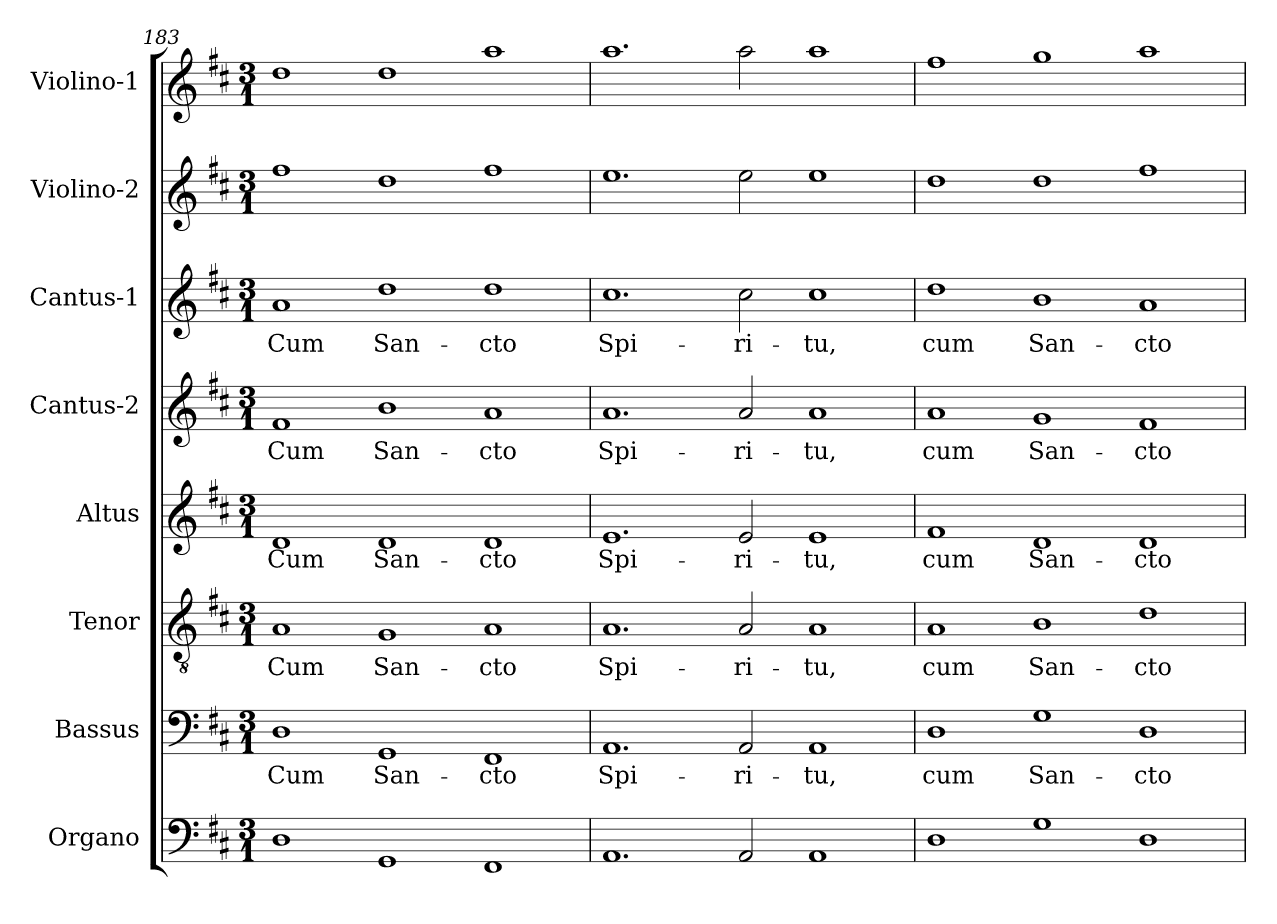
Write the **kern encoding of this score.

**kern	**kern	**text	**kern	**text	**kern	**text	**kern	**text	**kern	**text	**kern	**kern
*part8	*part7	*part7	*part6	*part6	*part5	*part5	*part4	*part4	*part3	*part3	*part2	*part1
*staff8	*staff7	*staff7	*staff6	*staff6	*staff5	*staff5	*staff4	*staff4	*staff3	*staff3	*staff2	*staff1
*I"Organo	*I"Bassus	*	*I"Tenor	*	*I"Altus	*	*I"Cantus-2	*	*I"Cantus-1	*	*I"Violino-2	*I"Violino-1
*I'Og	*I'B	*	*I'T	*	*I'A	*	*I'C2	*	*I'C1	*	*I'V2	*I'V1
!!LO:PB:g=z
*clefF4	*clefF4	*	*clefGv2	*	*clefG2	*	*clefG2	*	*clefG2	*	*clefG2	*clefG2
*k[f#c#]	*k[f#c#]	*	*k[f#c#]	*	*k[f#c#]	*	*k[f#c#]	*	*k[f#c#]	*	*k[f#c#]	*k[f#c#]
*D:	*D:	*	*D:	*	*D:	*	*D:	*	*D:	*	*D:	*D:
*M3/1	*M3/1	*	*M3/1	*	*M3/1	*	*M3/1	*	*M3/1	*	*M3/1	*M3/1
=183	=183	=183	=183	=183	=183	=183	=183	=183	=183	=183	=183	=183
!	!	!LO:LY:b	!	!	!	!	!	!	!	!	!	!
!	!	!	!	!LO:LY:b	!	!	!	!	!	!	!	!
!	!	!	!	!	!	!LO:LY:b	!	!	!	!	!	!
!	!	!	!	!	!	!	!	!LO:LY:b	!	!	!	!
!	!	!	!	!	!	!	!	!	!	!LO:LY:b	!	!
1D	1D	Cum	1A	Cum	1d	Cum	1f#	Cum	1a	Cum	1ff#	1dd
!	!	!LO:LY:b	!	!	!	!	!	!	!	!	!	!
!	!	!	!	!LO:LY:b	!	!	!	!	!	!	!	!
!	!	!	!	!	!	!LO:LY:b	!	!	!	!	!	!
!	!	!	!	!	!	!	!	!LO:LY:b	!	!	!	!
!	!	!	!	!	!	!	!	!	!	!LO:LY:b	!	!
1GG	1GG	San-	1G	San-	1d	San-	1b	San-	1dd	San-	1dd	1dd
!	!	!LO:LY:b	!	!	!	!	!	!	!	!	!	!
!	!	!	!	!LO:LY:b	!	!	!	!	!	!	!	!
!	!	!	!	!	!	!LO:LY:b	!	!	!	!	!	!
!	!	!	!	!	!	!	!	!LO:LY:b	!	!	!	!
!	!	!	!	!	!	!	!	!	!	!LO:LY:b	!	!
1FF#	1FF#	-cto	1A	-cto	1d	-cto	1a	-cto	1dd	-cto	1ff#	1aa
=184	=184	=184	=184	=184	=184	=184	=184	=184	=184	=184	=184	=184
!	!	!LO:LY:b	!	!	!	!	!	!	!	!	!	!
!	!	!	!	!LO:LY:b	!	!	!	!	!	!	!	!
!	!	!	!	!	!	!LO:LY:b	!	!	!	!	!	!
!	!	!	!	!	!	!	!	!LO:LY:b	!	!	!	!
!	!	!	!	!	!	!	!	!	!	!LO:LY:b	!	!
1.AA	1.AA	Spi-	1.A	Spi-	1.e	Spi-	1.a	Spi-	1.cc#	Spi-	1.ee	1.aa
!	!	!LO:LY:b	!	!	!	!	!	!	!	!	!	!
!	!	!	!	!LO:LY:b	!	!	!	!	!	!	!	!
!	!	!	!	!	!	!LO:LY:b	!	!	!	!	!	!
!	!	!	!	!	!	!	!	!LO:LY:b	!	!	!	!
!	!	!	!	!	!	!	!	!	!	!LO:LY:b	!	!
2AA/	2AA/	-ri-	2A/	-ri-	2e/	-ri-	2a/	-ri-	2cc#\	-ri-	2ee\	2aa\
!	!	!LO:LY:b	!	!	!	!	!	!	!	!	!	!
!	!	!	!	!LO:LY:b	!	!	!	!	!	!	!	!
!	!	!	!	!	!	!LO:LY:b	!	!	!	!	!	!
!	!	!	!	!	!	!	!	!LO:LY:b	!	!	!	!
!	!	!	!	!	!	!	!	!	!	!LO:LY:b	!	!
1AA	1AA	-tu,	1A	-tu,	1e	-tu,	1a	-tu,	1cc#	-tu,	1ee	1aa
=185	=185	=185	=185	=185	=185	=185	=185	=185	=185	=185	=185	=185
!	!	!LO:LY:b	!	!	!	!	!	!	!	!	!	!
!	!	!	!	!LO:LY:b	!	!	!	!	!	!	!	!
!	!	!	!	!	!	!LO:LY:b	!	!	!	!	!	!
!	!	!	!	!	!	!	!	!LO:LY:b	!	!	!	!
!	!	!	!	!	!	!	!	!	!	!LO:LY:b	!	!
1D	1D	cum	1A	cum	1f#	cum	1a	cum	1dd	cum	1dd	1ff#
!	!	!LO:LY:b	!	!	!	!	!	!	!	!	!	!
!	!	!	!	!LO:LY:b	!	!	!	!	!	!	!	!
!	!	!	!	!	!	!LO:LY:b	!	!	!	!	!	!
!	!	!	!	!	!	!	!	!LO:LY:b	!	!	!	!
!	!	!	!	!	!	!	!	!	!	!LO:LY:b	!	!
1G	1G	San-	1B	San-	1d	San-	1g	San-	1b	San-	1dd	1gg
!	!	!LO:LY:b	!	!	!	!	!	!	!	!	!	!
!	!	!	!	!LO:LY:b	!	!	!	!	!	!	!	!
!	!	!	!	!	!	!LO:LY:b	!	!	!	!	!	!
!	!	!	!	!	!	!	!	!LO:LY:b	!	!	!	!
!	!	!	!	!	!	!	!	!	!	!LO:LY:b	!	!
1D	1D	-cto	1d	-cto	1d	-cto	1f#	-cto	1a	-cto	1ff#	1aa
=	=	=	=	=	=	=	=	=	=	=	=	=
*-	*-	*-	*-	*-	*-	*-	*-	*-	*-	*-	*-	*-
